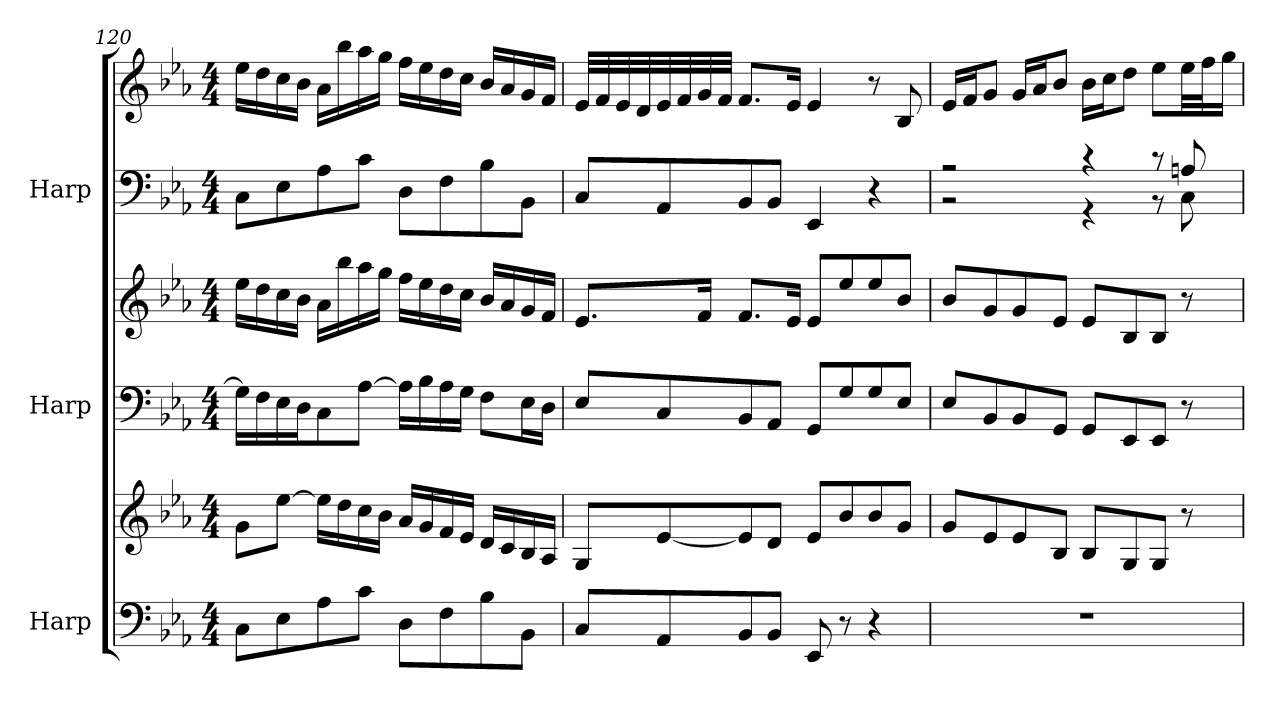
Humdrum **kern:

**kern	**kern	**kern	**kern	**kern	**kern
*part3	*part3	*part2	*part2	*part1	*part1
*staff6	*staff5	*staff4	*staff3	*staff2	*staff1
*I"Harp	*	*I"Harp	*	*I"Harp	*
*I'Hp	*	*I'Hp	*	*I'Hp	*
*clefF4	*clefG2	*clefF4	*clefG2	*clefF4	*clefG2
*k[b-e-a-]	*k[b-e-a-]	*k[b-e-a-]	*k[b-e-a-]	*k[b-e-a-]	*k[b-e-a-]
*M4/4	*M4/4	*M4/4	*M4/4	*M4/4	*M4/4
=120	=120	=120	=120	=120	=120
8C\L	8g\L	16G\LL]	16ee-\LL	8C\L	16ee-\LL
.	.	16F\	16dd\	.	16dd\
8E-\	[8ee-\J	16E-\	16cc\	8E-\	16cc\
.	.	16D\J	16b-\JJ	.	16b-\JJ
8A-\	16ee-\LL]	8C\	16a-\LL	8A-\	16a-\LL
.	16dd\	.	16bb-\	.	16bb-\
8c\J	16cc\	[8A-\J	16aa-\	8c\J	16aa-\
.	16b-\JJ	.	16gg\JJ	.	16gg\JJ
8D\L	16a-/LL	16A-\LL]	16ff\LL	8D\L	16ff\LL
.	16g/	16B-\	16ee-\	.	16ee-\
8F\	16f/	16A-\	16dd\	8F\	16dd\
.	16e-/JJ	16G\JJ	16cc\JJ	.	16cc\JJ
8B-\	16d/LL	8F\L	16b-/LL	8B-\	16b-/LL
.	16c/	.	16a-/	.	16a-/
8BB-\J	16B-/	16E-\L	16g/	8BB-\J	16g/
.	16A-/JJ	16D\JJ	16f/JJ	.	16f/JJ
!!LO:PB:g=z
=121	=121	=121	=121	=121	=121
8C/L	8G/L	8E-/L	8.e-/L	8C/L	32e-/LLL
.	.	.	.	.	32f/
.	.	.	.	.	32e-/
.	.	.	.	.	32d/
8AA-/	[8e-/	8C/	.	8AA-/	32e-/
.	.	.	.	.	32f/
.	.	.	16f/Jk	.	32g/
.	.	.	.	.	32f/JJJ
8BB-/	8e-/]	8BB-/	8.f/L	8BB-/	8.f/L
8BB-/J	8d/J	8AA-/J	.	8BB-/J	.
.	.	.	16e-/Jk	.	16e-/Jk
8EE-/	8e-/L	8GG/L	8e-/L	4EE-/	4e-/
8r	8b-/	8G/	8ee-/	.	.
4r	8b-/	8G/	8ee-/	4r	8r
.	8g/J	8E-/J	8b-/J	.	8B-/
=122	=122	=122	=122	=122	=122
*	*	*	*	*^	*
1r	8g/L	8E-/L	8b-/L	2r	2r	16e-/LL
.	.	.	.	.	.	16f/J
.	8e-/	8BB-/	8g/	.	.	8g/J
.	8e-/	8BB-/	8g/	.	.	16g/LL
.	.	.	.	.	.	16a-/J
.	8B-/J	8GG/J	8e-/J	.	.	8b-/J
.	8B-/L	8GG/L	8e-/L	4r	4r	16b-\LL
.	.	.	.	.	.	16cc\J
.	8G/	8EE-/	8B-/	.	.	8dd\J
.	8G/J	8EE-/J	8B-/J	8r	8r	8ee-\L
.	8r	8r	8r	8An/	8C\	32ee-\LL
.	.	.	.	.	.	32ff\J
.	.	.	.	.	.	16gg\JJ
*	*	*	*	*v	*v	*
=	=	=	=	=	=
*-	*-	*-	*-	*-	*-
